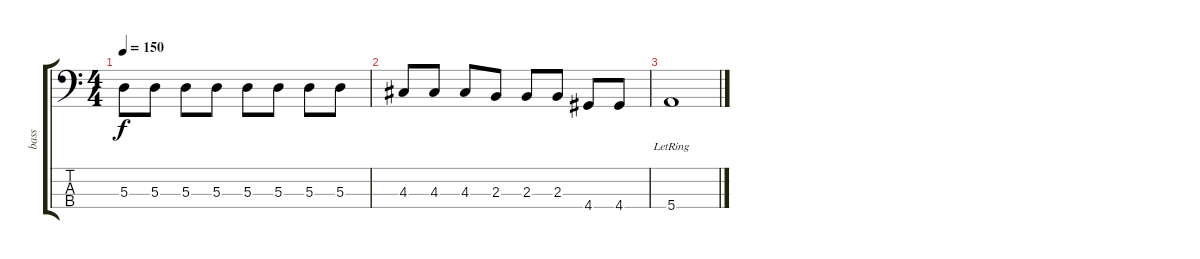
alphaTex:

\track ("bass" "bass") {instrument acousticbass}
\staff {score tabs}
\tuning (G2 D2 A1 E1) {hide}
\ts (4 4)
\tempo 150
\clef f4
\ks c
5.3.8{dy f} 5.3.8 5.3.8 5.3.8 5.3.8 5.3.8 5.3.8 5.3.8 |
4.3.8 4.3.8 4.3.8 2.3.8 2.3.8 2.3.8 4.4.8 4.4.8 |
5.4{lr}.1
